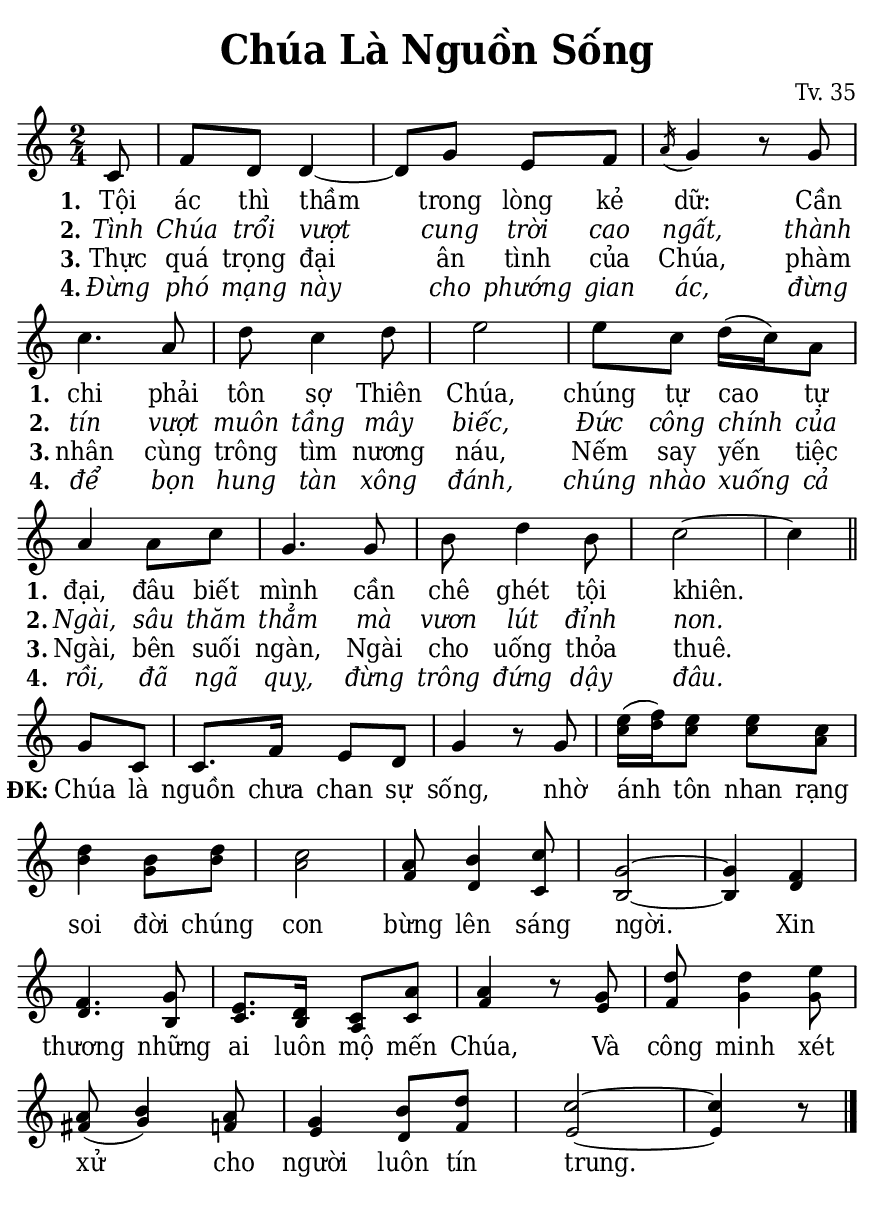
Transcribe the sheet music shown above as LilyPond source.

% Cài đặt chung\
\version "2.22.1"
\include "english.ly"

\header {
  title = \markup { \fontsize #1 "Chúa Là Nguồn Sống" }
  composer = "Tv. 35"
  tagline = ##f
}

% mã nguồn cho những chức năng chưa hỗ trợ trong phiên bản lilypond hiện tại
% cung cấp bởi cộng đồng lilypond khi gửi email đến lilypond-user@gnu.org
% Đổi kích thước nốt cho bè phụ
notBePhu =
#(define-music-function (font-size music) (number? ly:music?)
   (for-some-music
     (lambda (m)
       (if (music-is-of-type? m 'rhythmic-event)
           (begin
             (set! (ly:music-property m 'tweaks)
                   (cons `(font-size . ,font-size)
                         (ly:music-property m 'tweaks)))
             #t)
           #f))
     music)
   music)

% in số phiên khúc trên mỗi dòng
#(define (add-grob-definition grob-name grob-entry)
     (set! all-grob-descriptions
           (cons ((@@ (lily) completize-grob-entry)
                  (cons grob-name grob-entry))
                 all-grob-descriptions)))

#(add-grob-definition
    'StanzaNumberSpanner
    `((direction . ,LEFT)
      (font-series . bold)
      (padding . 0.5)
      (side-axis . ,X)
      (stencil . ,ly:text-interface::print)
      (X-offset . ,ly:side-position-interface::x-aligned-side)
      (Y-extent . ,grob::always-Y-extent-from-stencil)
      (meta . ((class . Spanner)
               (interfaces . (font-interface
                              side-position-interface
                              stanza-number-interface
                              text-interface))))))

\layout {
    \context {
      \Global
      \grobdescriptions #all-grob-descriptions
    }
    \context {
      \Score
      \remove Stanza_number_align_engraver
      \consists
        #(lambda (context)
           (let ((texts '())
                 (syllables '()))
             (make-engraver
              (acknowledgers
               ((stanza-number-interface engraver grob source-engraver)
                  (set! texts (cons grob texts)))
               ((lyric-syllable-interface engraver grob source-engraver)
                  (set! syllables (cons grob syllables))))
              ((stop-translation-timestep engraver)
                 (for-each
                  (lambda (text)
                    (for-each
                     (lambda (syllable)
                       (ly:pointer-group-interface::add-grob
                        text
                        'side-support-elements
                        syllable))
                     syllables))
                  texts)
                 (set! syllables '())))))
    }
    \context {
      \Lyrics
      \remove Stanza_number_engraver
      \consists
        #(lambda (context)
           (let ((text #f)
                 (last-stanza #f))
             (make-engraver
              ((process-music engraver)
                 (let ((stanza (ly:context-property context 'stanza #f)))
                   (if (and stanza (not (equal? stanza last-stanza)))
                       (let ((column (ly:context-property context
'currentCommandColumn)))
                         (set! last-stanza stanza)
                         (if text
                             (ly:spanner-set-bound! text RIGHT column))
                         (set! text (ly:engraver-make-grob engraver
'StanzaNumberSpanner '()))
                         (ly:grob-set-property! text 'text stanza)
                         (ly:spanner-set-bound! text LEFT column)))))
              ((finalize engraver)
                 (if text
                     (let ((column (ly:context-property context
'currentCommandColumn)))
                       (ly:spanner-set-bound! text RIGHT column)))))))
      \override StanzaNumberSpanner.horizon-padding = 10000
    }
}

stanzaReminderOff =
  \temporary \override StanzaNumberSpanner.after-line-breaking =
     #(lambda (grob)
        ;; Can be replaced with (not (first-broken-spanner? grob)) in 2.23.
        (if (let ((siblings (ly:spanner-broken-into (ly:grob-original grob))))
              (and (pair? siblings)
                   (not (eq? grob (car siblings)))))
            (ly:grob-suicide! grob)))

stanzaReminderOn = \undo \stanzaReminderOff
% kết thúc mã nguồn

% Nhạc phiên khúc
nhacPhienKhucSop = \relative c' {
  \partial 8 c8 |
  f8 d d4 ~ |
  d8 g e f |
  \slashedGrace { a16 ( } g4) r8 g |
  c4. a8 |
  d c4 d8 |
  e2 |
  e8 c d16 (c) a8 |
  a4 a8 c |
  g4. g8 |
  b d4 b8 |
  c2 ~ |
  c4 \bar "||" \break
  
  g8 c, |
  c8. f16 e8 d |
  g4 r8 g |
  e'16 (f) e8 e c |
  d4 b8 d |
  c2 |
  a8 b4 c8 |
  g2 ~ |
  g4 f |
  f4. g8 |
  e8. d16 c8 a' |
  a4 r8 g |
  d' d4 e8 |
  a, (b4) a8 |
  g4 b8 d |
  c2 ~ |
  c4 r8 \bar "|."
}

nhacPhienKhucAlto = \relative c'' {
  r8 |
  R2*11
  r4
  
  g8 c, |
  c8. f16 e8 d |
  g4 r8 g |
  c16 (d) c8 c a |
  b4 g8 b |
  a2 |
  f8 d4 c8 |
  b2 ~ |
  b4 d |
  d4. b8 |
  c8. b16 a8 c |
  f4 r8 e |
  f g4 g8 |
  fs (g4) f!8 |
  e4 d8 f |
  e2 ~ |
  e4 r8
}

% Lời phiên khúc
loiPhienKhucSop = \lyrics {
  <<
    {
      \set stanza = "1."
      Tội ác thì thầm trong lòng kẻ dữ:
      Cần chi phải tôn sợ Thiên Chúa,
      chúng tự cao tự đại,
      đâu biết mình cần chê ghét tội khiên.
    }
    \new Lyrics {
	    \set associatedVoice = "beSop"
	    \set stanza = "2."
      \override Lyrics.LyricText.font-shape = #'italic
	    Tình Chúa trổi vượt cung trời cao ngất,
	    thành tín vượt muôn tầng mây biếc,
	    Đức công chính của Ngài,
	    sâu thăm thẳm mà vươn lút đỉnh non.
    }
    \new Lyrics {
	    \set associatedVoice = "beSop"
	    \set stanza = "3."
	    Thực quá trọng đại ân tình của Chúa,
	    phàm nhân cùng trông tìm nương náu,
	    Nếm say yến tiệc Ngài,
	    bên suối ngàn, Ngài cho uống thỏa thuê.
    }
    \new Lyrics {
	    \set associatedVoice = "beSop"
	    \set stanza = "4."
      \override Lyrics.LyricText.font-shape = #'italic
	    Đừng phó mạng này cho phướng gian ác,
	    đừng để bọn hung tàn xông đánh,
	    chúng nhào xuống cả rồi,
	    đã ngã quỵ, đừng trông đứng dậy đâu.
    }
  >>
  \stanzaReminderOff
  \set stanza = "ĐK:"
  Chúa là nguồn chưa chan sự sống,
  nhờ ánh tôn nhan rạng soi
  đời chúng con bừng lên sáng ngời.
  Xin thương những ai luôn mộ mến Chúa,
  Và công minh xét xử cho người luôn tín trung.
}

% Dàn trang
\paper {
  #(set-paper-size "a5")
  top-margin = 3\mm
  bottom-margin = 3\mm
  left-margin = 3\mm
  right-margin = 3\mm
  indent = #0
  #(define fonts
	 (make-pango-font-tree "Deja Vu Serif Condensed"
	 		       "Deja Vu Serif Condensed"
			       "Deja Vu Serif Condensed"
			       (/ 20 20)))
  print-page-number = ##f
  page-count = 1
}

TongNhip = {
  \key c \major \time 2/4
  \set Timing.beamExceptions = #'()
  \set Timing.baseMoment = #(ly:make-moment 1/4)
}

\score {
  \new ChoirStaff <<
    \new Staff \with {
        \consists "Merge_rests_engraver"
        printPartCombineTexts = ##f
      }
      <<
      \new Voice \TongNhip \partCombine 
        \nhacPhienKhucSop
        \notBePhu -1 { \nhacPhienKhucAlto }
      \new NullVoice = beSop \nhacPhienKhucSop
      \new Lyrics \lyricsto beSop \loiPhienKhucSop
      >>
  >>
  \layout {
    \override Lyrics.LyricSpace.minimum-distance = #1.2
    \override Score.BarNumber.break-visibility = ##(#f #f #f)
    \override Score.SpacingSpanner.uniform-stretching = ##t
  } 
}
